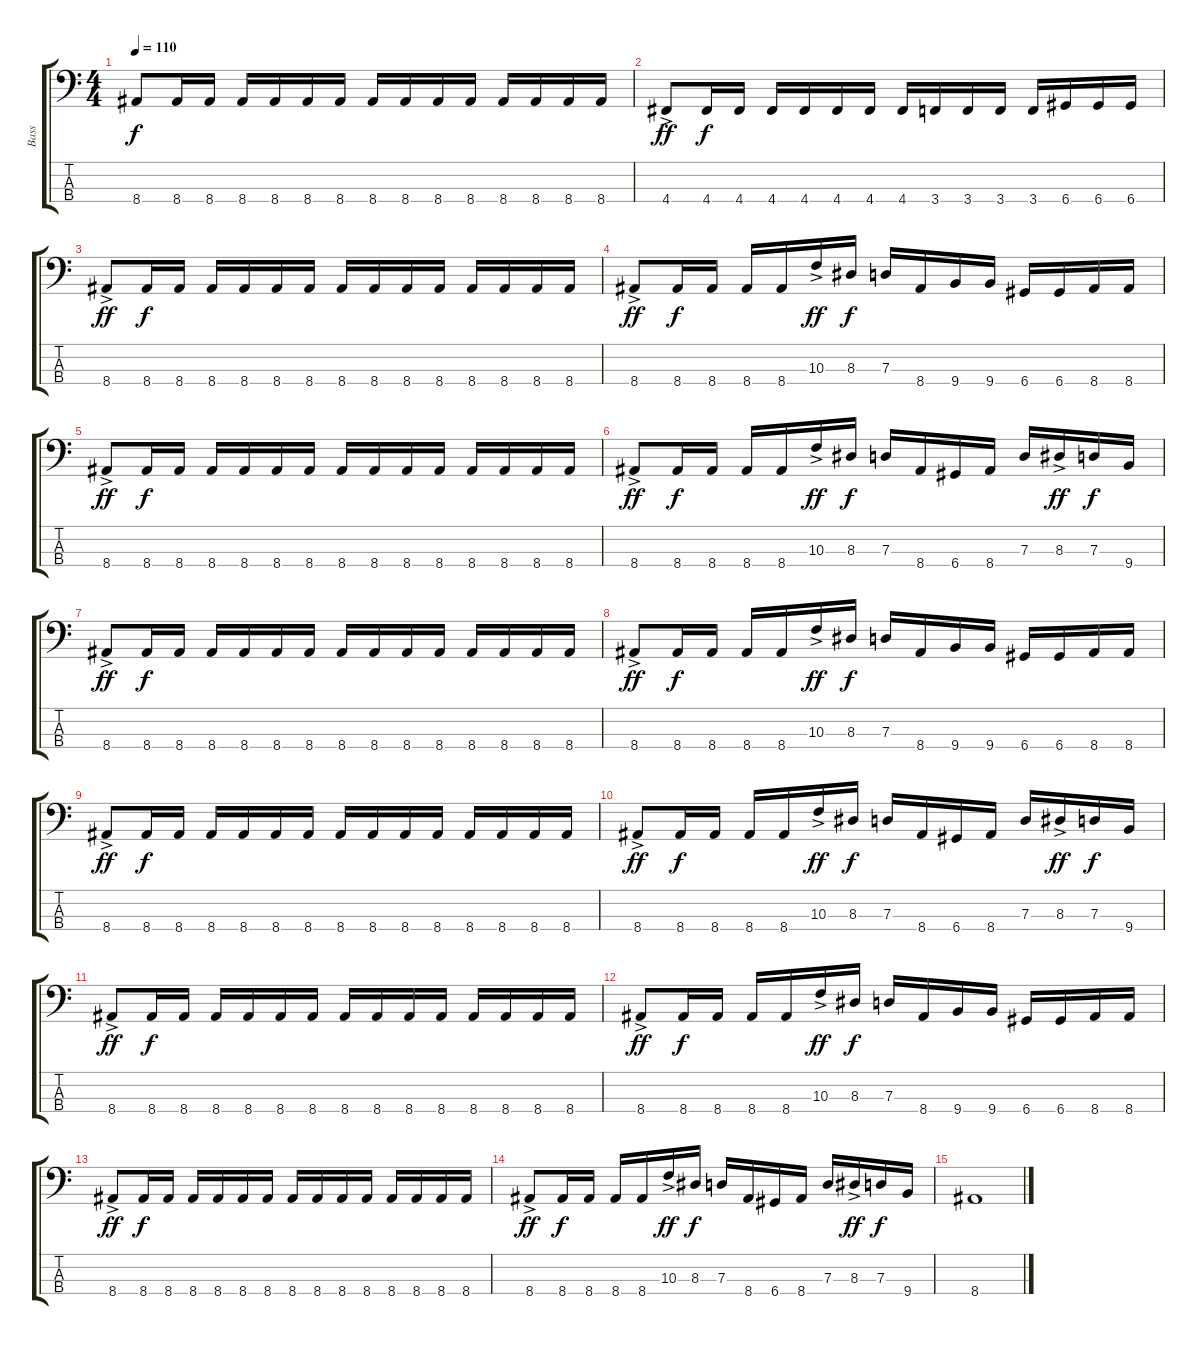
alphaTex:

\track ("Bass" "Bass") {instrument electricbassfinger}
\staff {score tabs}
\tuning (F2 C2 G1 D1) {hide}
\ts (4 4)
\tempo 110
\clef f4
\ks c
8.4.8{dy f} 8.4.16 8.4.16 8.4.16 8.4.16 8.4.16 8.4.16 8.4.16 8.4.16 8.4.16 8.4.16 8.4.16 8.4.16 8.4.16 8.4.16 |
4.4{ac}.8{dy ff} 4.4.16{dy f} 4.4.16 4.4.16 4.4.16 4.4.16 4.4.16 4.4.16 3.4.16 3.4.16 3.4.16 3.4.16 6.4.16 6.4.16 6.4.16 |
8.4{ac}.8{dy ff} 8.4.16{dy f} 8.4.16 8.4.16 8.4.16 8.4.16 8.4.16 8.4.16 8.4.16 8.4.16 8.4.16 8.4.16 8.4.16 8.4.16 8.4.16 |
8.4{ac}.8{dy ff} 8.4.16{dy f} 8.4.16 8.4.16 8.4.16 10.3{ac}.16{dy ff} 8.3.16{dy f} 7.3.16 8.4.16 9.4.16 9.4.16 6.4.16 6.4.16 8.4.16 8.4.16 |
8.4{ac}.8{dy ff} 8.4.16{dy f} 8.4.16 8.4.16 8.4.16 8.4.16 8.4.16 8.4.16 8.4.16 8.4.16 8.4.16 8.4.16 8.4.16 8.4.16 8.4.16 |
8.4{ac}.8{dy ff} 8.4.16{dy f} 8.4.16 8.4.16 8.4.16 10.3{ac}.16{dy ff} 8.3.16{dy f} 7.3.16 8.4.16 6.4.16 8.4.16 7.3.16 8.3{ac}.16{dy ff} 7.3.16{dy f} 9.4.16 |
8.4{ac}.8{dy ff} 8.4.16{dy f} 8.4.16 8.4.16 8.4.16 8.4.16 8.4.16 8.4.16 8.4.16 8.4.16 8.4.16 8.4.16 8.4.16 8.4.16 8.4.16 |
8.4{ac}.8{dy ff} 8.4.16{dy f} 8.4.16 8.4.16 8.4.16 10.3{ac}.16{dy ff} 8.3.16{dy f} 7.3.16 8.4.16 9.4.16 9.4.16 6.4.16 6.4.16 8.4.16 8.4.16 |
8.4{ac}.8{dy ff} 8.4.16{dy f} 8.4.16 8.4.16 8.4.16 8.4.16 8.4.16 8.4.16 8.4.16 8.4.16 8.4.16 8.4.16 8.4.16 8.4.16 8.4.16 |
8.4{ac}.8{dy ff} 8.4.16{dy f} 8.4.16 8.4.16 8.4.16 10.3{ac}.16{dy ff} 8.3.16{dy f} 7.3.16 8.4.16 6.4.16 8.4.16 7.3.16 8.3{ac}.16{dy ff} 7.3.16{dy f} 9.4.16 |
8.4{ac}.8{dy ff} 8.4.16{dy f} 8.4.16 8.4.16 8.4.16 8.4.16 8.4.16 8.4.16 8.4.16 8.4.16 8.4.16 8.4.16 8.4.16 8.4.16 8.4.16 |
8.4{ac}.8{dy ff} 8.4.16{dy f} 8.4.16 8.4.16 8.4.16 10.3{ac}.16{dy ff} 8.3.16{dy f} 7.3.16 8.4.16 9.4.16 9.4.16 6.4.16 6.4.16 8.4.16 8.4.16 |
8.4{ac}.8{dy ff} 8.4.16{dy f} 8.4.16 8.4.16 8.4.16 8.4.16 8.4.16 8.4.16 8.4.16 8.4.16 8.4.16 8.4.16 8.4.16 8.4.16 8.4.16 |
8.4{ac}.8{dy ff} 8.4.16{dy f} 8.4.16 8.4.16 8.4.16 10.3{ac}.16{dy ff} 8.3.16{dy f} 7.3.16 8.4.16 6.4.16 8.4.16 7.3.16 8.3{ac}.16{dy ff} 7.3.16{dy f} 9.4.16 |
8.4.1
